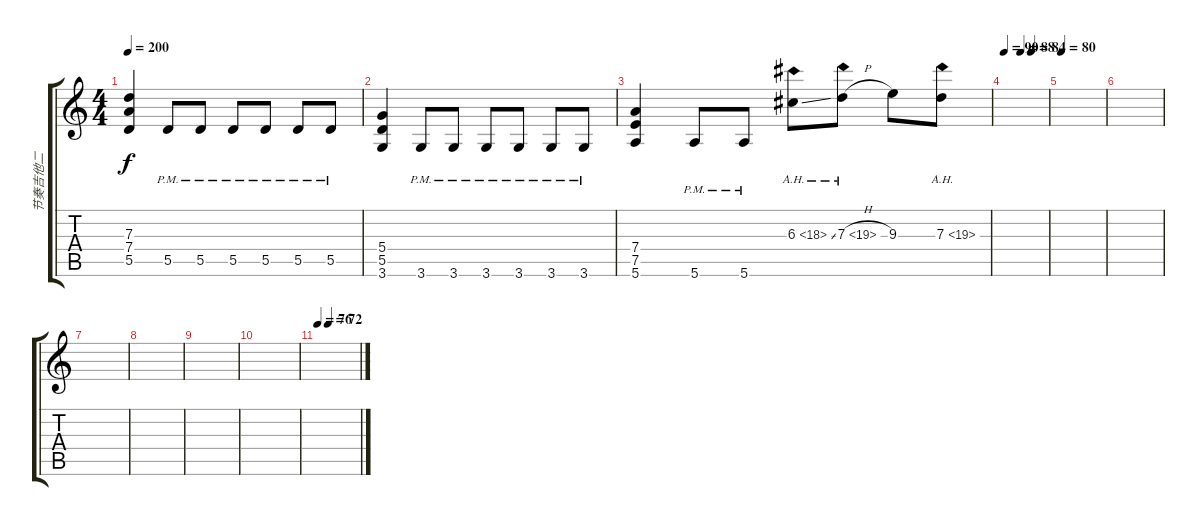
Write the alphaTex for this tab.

\track ("节奏吉他二" "节奏吉他二") {instrument distortionguitar}
\staff {score tabs}
\tuning (E4 B3 G3 D3 A2 E2) {hide}
\ts (4 4)
\tempo 200
\clef g2
\ks c
(7.3 7.4 5.5).4{dy f} 5.5{pm}.8 5.5{pm}.8 5.5{pm}.8 5.5{pm}.8 5.5{pm}.8 5.5{pm}.8 |
(5.4 5.5 3.6).4 3.6{pm}.8 3.6{pm}.8 3.6{pm}.8 3.6{pm}.8 3.6{pm}.8 3.6{pm}.8 |
(7.4 7.5 5.6).4 5.6{pm}.8 5.6{pm}.8 6.3{ah 12 ss}.8 7.3{ah 12 h}.8 9.3.8 7.3{ah 12}.8 |
\tempo 92
\tempo (88 0.375)
\tempo (84 0.625)
\tempo 90
|
\tempo 80
|
|
|
|
|
|
\tempo 76
\tempo (72 0.25)
